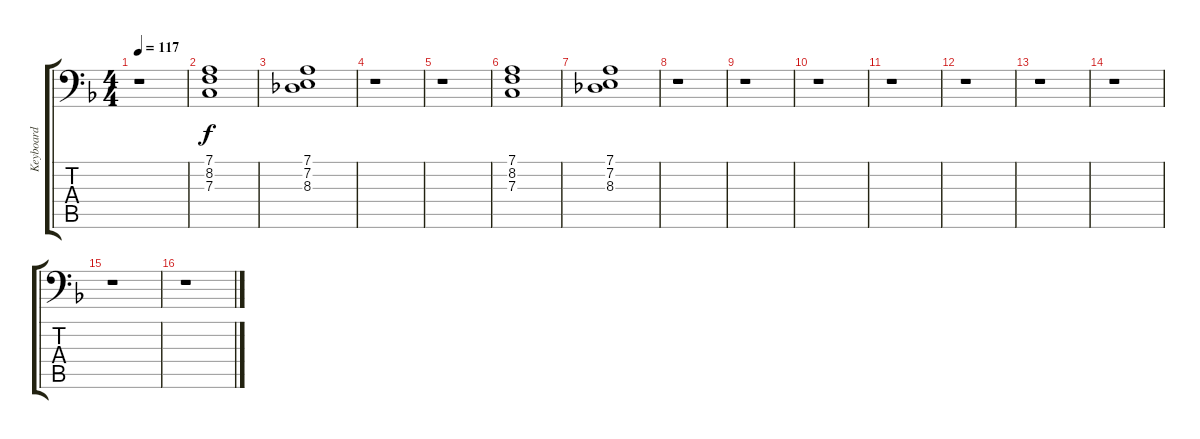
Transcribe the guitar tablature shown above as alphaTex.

\track ("Keyboard" "Keyboard") {instrument synthbrass1}
\staff {score tabs}
\tuning (D3 A2 F2 C2 G1 D1) {hide}
\ts (4 4)
\tempo 117
\clef f4
\ks dminor
r.1{dy f} |
(7.1 8.2 7.3).1 |
(7.1 7.2 8.3).1 |
r.1 |
r.1 |
(7.1 8.2 7.3).1 |
(7.1 7.2 8.3).1 |
r.1 |
r.1 |
r.1 |
r.1 |
r.1 |
r.1 |
r.1 |
r.1 |
r.1
